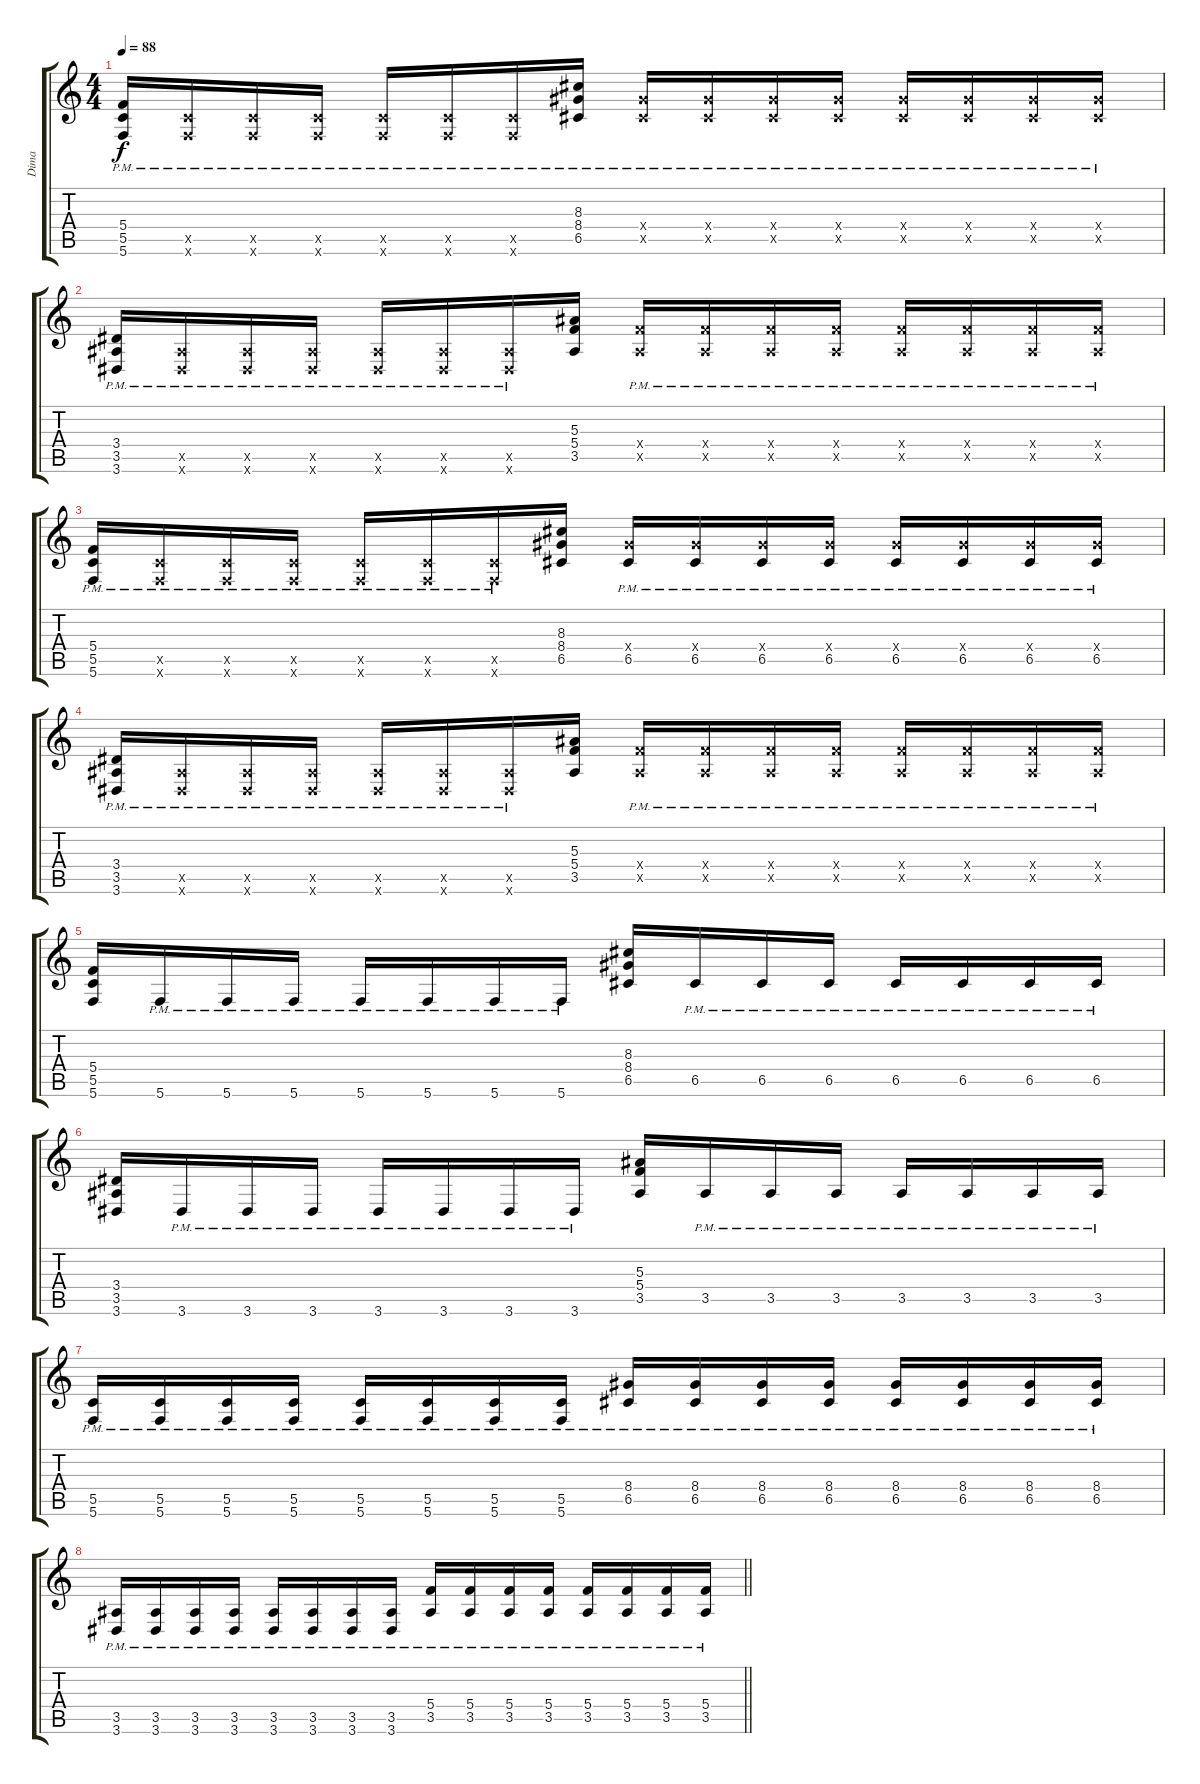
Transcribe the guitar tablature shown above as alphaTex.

\track ("Dima" "Dima") {solo instrument distortionguitar}
\staff {score tabs}
\tuning (D4 A3 F3 C3 G2 C2) {hide}
\ts (4 4)
\tempo 88
\clef g2
\ks c
(5.4 5.5{pm} 5.6{pm}).16{dy f} (5.5{pm x} 5.6{pm x}).16 (5.5{pm x} 5.6{pm x}).16 (5.5{pm x} 5.6{pm x}).16 (5.5{pm x} 5.6{pm x}).16 (5.5{pm x} 5.6{pm x}).16 (5.5{pm x} 5.6{pm x}).16 (8.3 8.4 6.5{pm}).16 (8.4{pm x} 6.5{pm x}).16 (8.4{pm x} 6.5{pm x}).16 (8.4{pm x} 6.5{pm x}).16 (8.4{pm x} 6.5{pm x}).16 (8.4{pm x} 6.5{pm x}).16 (8.4{pm x} 6.5{pm x}).16 (8.4{pm x} 6.5{pm x}).16 (8.4{pm x} 6.5{pm x}).16 |
(3.4 3.5 3.6{pm}).16 (3.5{x} 3.6{pm x}).16 (3.5{x} 3.6{pm x}).16 (3.5{x} 3.6{pm x}).16 (3.5{x} 3.6{pm x}).16 (3.5{x} 3.6{pm x}).16 (3.5{x} 3.6{pm x}).16 (5.3 5.4 3.5).16 (5.4{x} 3.5{pm x}).16 (5.4{x} 3.5{pm x}).16 (5.4{x} 3.5{pm x}).16 (5.4{x} 3.5{pm x}).16 (5.4{x} 3.5{pm x}).16 (5.4{x} 3.5{pm x}).16 (5.4{x} 3.5{pm x}).16 (5.4{x} 3.5{pm x}).16 |
(5.4 5.5 5.6{pm}).16 (5.5{x} 5.6{pm x}).16 (5.5{x} 5.6{pm x}).16 (5.5{x} 5.6{pm x}).16 (5.5{x} 5.6{pm x}).16 (5.5{x} 5.6{pm x}).16 (5.5{x} 5.6{pm x}).16 (8.3 8.4 6.5).16 (8.4{x} 6.5{pm}).16 (8.4{x} 6.5{pm}).16 (8.4{x} 6.5{pm}).16 (8.4{x} 6.5{pm}).16 (8.4{x} 6.5{pm}).16 (8.4{x} 6.5{pm}).16 (8.4{x} 6.5{pm}).16 (8.4{x} 6.5{pm}).16 |
(3.4 3.5 3.6{pm}).16 (3.5{x} 3.6{pm x}).16 (3.5{x} 3.6{pm x}).16 (3.5{x} 3.6{pm x}).16 (3.5{x} 3.6{pm x}).16 (3.5{x} 3.6{pm x}).16 (3.5{x} 3.6{pm x}).16 (5.3 5.4 3.5).16 (5.4{x} 3.5{pm x}).16 (5.4{x} 3.5{pm x}).16 (5.4{x} 3.5{pm x}).16 (5.4{x} 3.5{pm x}).16 (5.4{x} 3.5{pm x}).16 (5.4{x} 3.5{pm x}).16 (5.4{x} 3.5{pm x}).16 (5.4{x} 3.5{pm x}).16 |
(5.4 5.5 5.6).16 5.6{pm}.16 5.6{pm}.16 5.6{pm}.16 5.6{pm}.16 5.6{pm}.16 5.6{pm}.16 5.6{pm}.16 (8.3 8.4 6.5).16 6.5{pm}.16 6.5{pm}.16 6.5{pm}.16 6.5{pm}.16 6.5{pm}.16 6.5{pm}.16 6.5{pm}.16 |
(3.4 3.5 3.6).16 3.6{pm}.16 3.6{pm}.16 3.6{pm}.16 3.6{pm}.16 3.6{pm}.16 3.6{pm}.16 3.6{pm}.16 (5.3 5.4 3.5).16 3.5{pm}.16 3.5{pm}.16 3.5{pm}.16 3.5{pm}.16 3.5{pm}.16 3.5{pm}.16 3.5{pm}.16 |
(5.5 5.6{pm}).16 (5.5 5.6{pm}).16 (5.5 5.6{pm}).16 (5.5 5.6{pm}).16 (5.5 5.6{pm}).16 (5.5 5.6{pm}).16 (5.5 5.6{pm}).16 (5.5 5.6{pm}).16 (8.4 6.5{pm}).16 (8.4 6.5{pm}).16 (8.4 6.5{pm}).16 (8.4 6.5{pm}).16 (8.4 6.5{pm}).16 (8.4 6.5{pm}).16 (8.4 6.5{pm}).16 (8.4 6.5{pm}).16 |
\barLineRight lightlight
(3.5 3.6{pm}).16 (3.5 3.6{pm}).16 (3.5 3.6{pm}).16 (3.5 3.6{pm}).16 (3.5 3.6{pm}).16 (3.5 3.6{pm}).16 (3.5 3.6{pm}).16 (3.5 3.6{pm}).16 (5.4 3.5{pm}).16 (5.4 3.5{pm}).16 (5.4 3.5{pm}).16 (5.4 3.5{pm}).16 (5.4 3.5{pm}).16 (5.4 3.5{pm}).16 (5.4 3.5{pm}).16 (5.4 3.5{pm}).16
